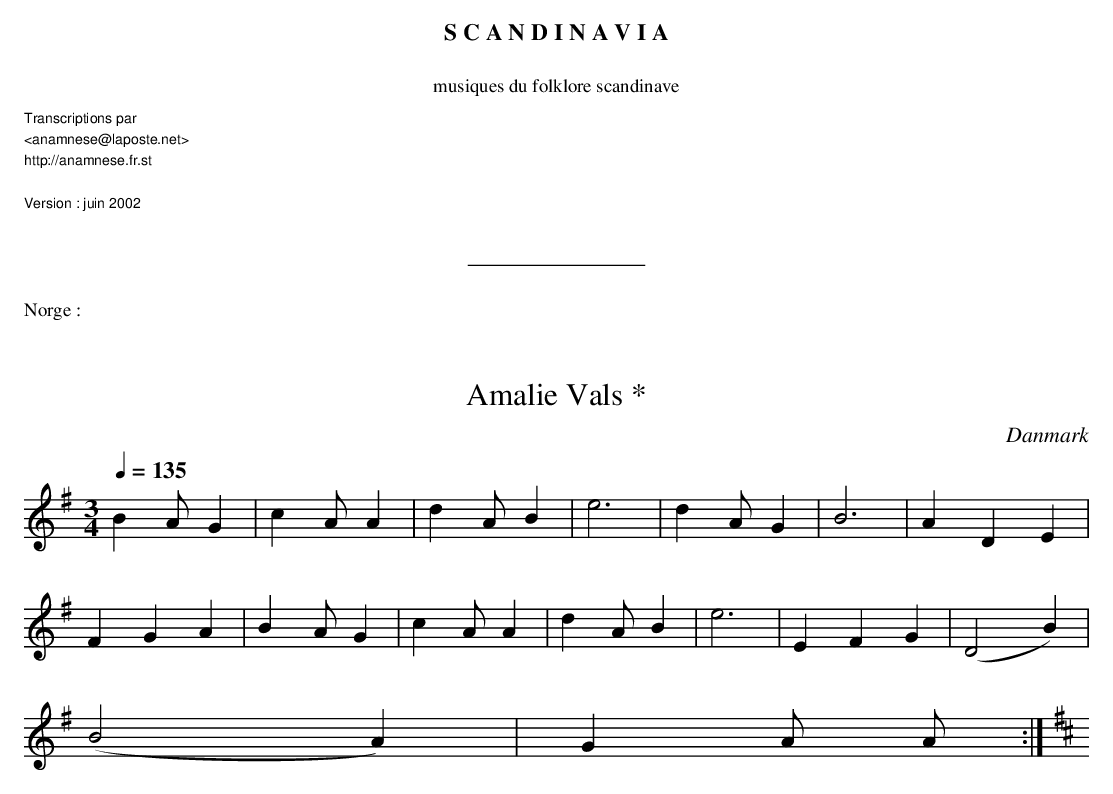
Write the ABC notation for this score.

X:1
T:Amalie Vals *
O:Danmark
M:3/4
L:1/8
Q:1/4=135
K:G
B2 A G2 | c2 A A2 | d2 A B2 | e6 | d2 A G2 |B6 | A2 D2 E2 |
F2 G2 A2 | B2 A G2 | c2 A A2 | d2 A B2 | e6 | E2 F2 G2 | (D4B2) |
(B4A2) | G2 A A :||:
K:D
